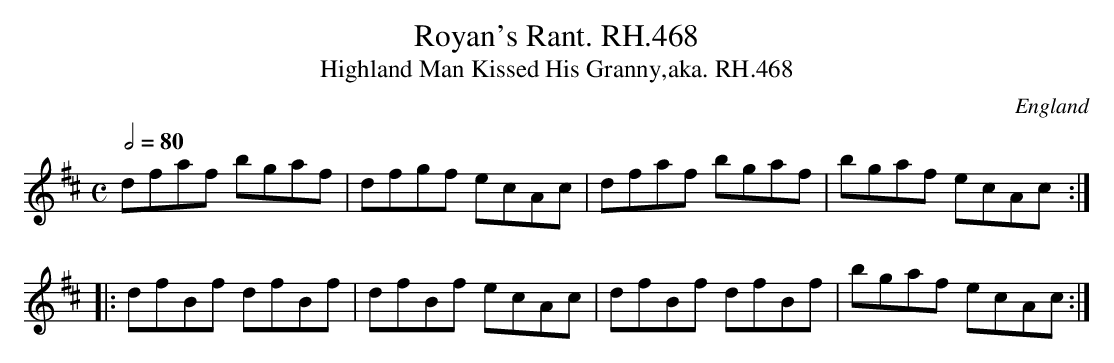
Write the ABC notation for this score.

X:1
T:Royan's Rant. RH.468
T:Highland Man Kissed His Granny,aka. RH.468
L:1/8
M:C
O:England
Q:2/4=80
K:D
dfaf bgaf|dfgf ecAc|dfaf bgaf|bgaf ecAc:|!
|:dfBf dfBf|dfBf ecAc|dfBf dfBf|bgaf ecAc:|
